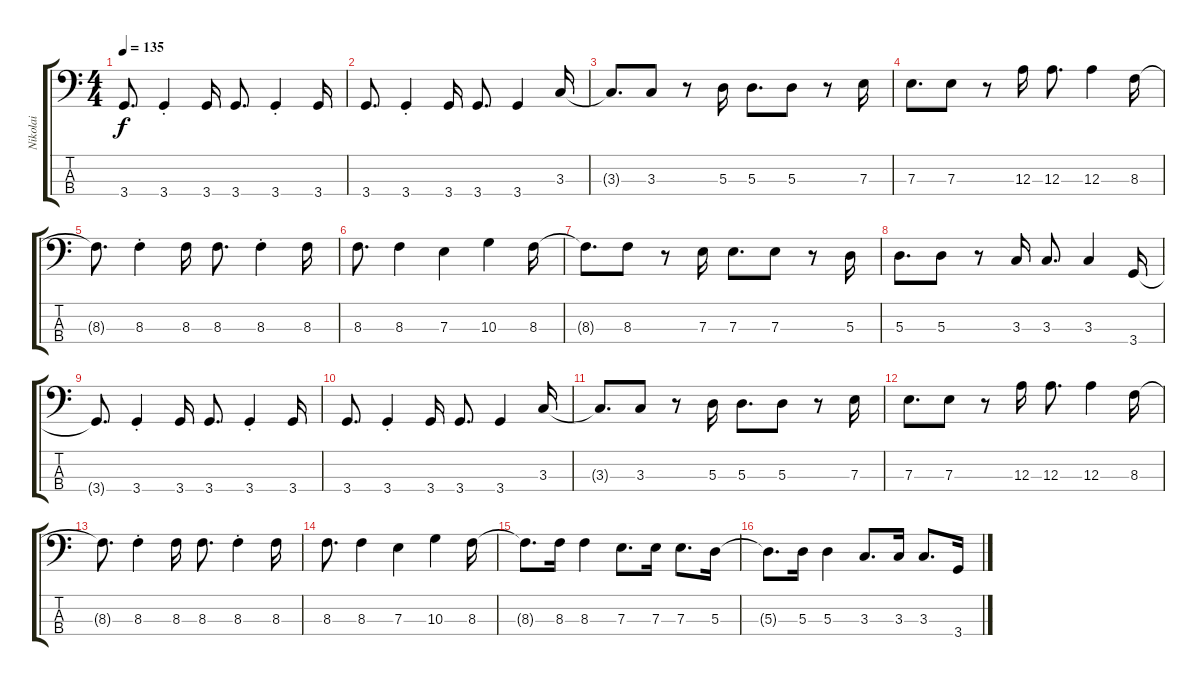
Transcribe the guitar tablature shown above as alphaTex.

\track ("Nikolai" "Nikolai") {instrument electricbasspick}
\staff {score tabs}
\tuning (G2 D2 A1 E1) {hide}
\ts (4 4)
\tempo 135
\clef f4
\ks c
3.4{t}.8{d dy f} 3.4{st}.4 3.4.16 3.4.8{d} 3.4{st}.4 3.4.16 |
3.4.8{d} 3.4{st}.4 3.4.16 3.4.8{d} 3.4.4 3.3.16 |
3.3{t}.8{d} 3.3.8 r.8 5.3.16 5.3.8{d} 5.3.8 r.8 7.3.16 |
7.3.8{d} 7.3.8 r.8 12.3.16 12.3.8{d} 12.3.4 8.3.16 |
8.3{t}.8{d} 8.3{st}.4 8.3.16 8.3.8{d} 8.3{st}.4 8.3.16 |
8.3.8{d} 8.3.4 7.3.4 10.3.4 8.3.16 |
8.3{t}.8{d} 8.3.8 r.8 7.3.16 7.3.8{d} 7.3.8 r.8 5.3.16 |
5.3.8{d} 5.3.8 r.8 3.3.16 3.3.8{d} 3.3.4 3.4.16 |
3.4{t}.8{d} 3.4{st}.4 3.4.16 3.4.8{d} 3.4{st}.4 3.4.16 |
3.4.8{d} 3.4{st}.4 3.4.16 3.4.8{d} 3.4.4 3.3.16 |
3.3{t}.8{d} 3.3.8 r.8 5.3.16 5.3.8{d} 5.3.8 r.8 7.3.16 |
7.3.8{d} 7.3.8 r.8 12.3.16 12.3.8{d} 12.3.4 8.3.16 |
8.3{t}.8{d} 8.3{st}.4 8.3.16 8.3.8{d} 8.3{st}.4 8.3.16 |
8.3.8{d} 8.3.4 7.3.4 10.3.4 8.3.16 |
8.3{t}.8{d} 8.3.16 8.3.4 7.3.8{d} 7.3.16 7.3.8{d} 5.3.16 |
5.3{t}.8{d} 5.3.16 5.3.4 3.3.8{d} 3.3.16 3.3.8{d} 3.4.16
